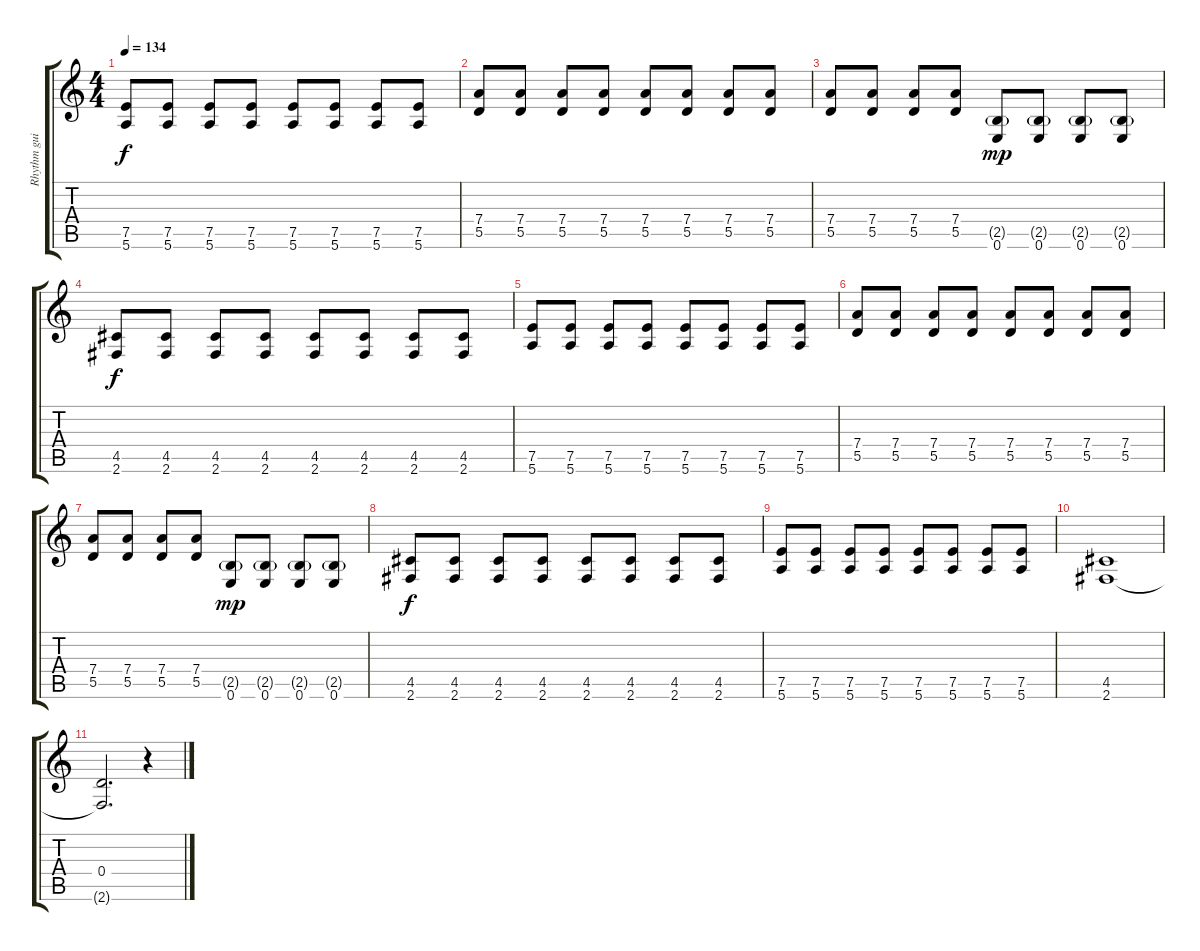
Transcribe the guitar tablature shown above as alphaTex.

\track ("Rhythm guitar" "Rhythm gui") {instrument overdrivenguitar}
\staff {score tabs}
\tuning (E4 B3 G3 D3 A2 E2) {hide}
\ts (4 4)
\tempo 134
\clef g2
\ks c
(7.5 5.6).8{dy f} (7.5 5.6).8 (7.5 5.6).8 (7.5 5.6).8 (7.5 5.6).8 (7.5 5.6).8 (7.5 5.6).8 (7.5 5.6).8 |
(7.4 5.5).8 (7.4 5.5).8 (7.4 5.5).8 (7.4 5.5).8 (7.4 5.5).8 (7.4 5.5).8 (7.4 5.5).8 (7.4 5.5).8 |
(7.4 5.5).8 (7.4 5.5).8 (7.4 5.5).8 (7.4 5.5).8 (2.5{g} 0.6).8{dy mp} (2.5{g} 0.6).8 (2.5{g} 0.6).8 (2.5{g} 0.6).8 |
(4.5 2.6).8{dy f} (4.5 2.6).8 (4.5 2.6).8 (4.5 2.6).8 (4.5 2.6).8 (4.5 2.6).8 (4.5 2.6).8 (4.5 2.6).8 |
(7.5 5.6).8 (7.5 5.6).8 (7.5 5.6).8 (7.5 5.6).8 (7.5 5.6).8 (7.5 5.6).8 (7.5 5.6).8 (7.5 5.6).8 |
(7.4 5.5).8 (7.4 5.5).8 (7.4 5.5).8 (7.4 5.5).8 (7.4 5.5).8 (7.4 5.5).8 (7.4 5.5).8 (7.4 5.5).8 |
(7.4 5.5).8 (7.4 5.5).8 (7.4 5.5).8 (7.4 5.5).8 (2.5{g} 0.6).8{dy mp} (2.5{g} 0.6).8 (2.5{g} 0.6).8 (2.5{g} 0.6).8 |
(4.5 2.6).8{dy f} (4.5 2.6).8 (4.5 2.6).8 (4.5 2.6).8 (4.5 2.6).8 (4.5 2.6).8 (4.5 2.6).8 (4.5 2.6).8 |
(7.5 5.6).8 (7.5 5.6).8 (7.5 5.6).8 (7.5 5.6).8 (7.5 5.6).8 (7.5 5.6).8 (7.5 5.6).8 (7.5 5.6).8 |
(4.5 2.6).1 |
(0.4 2.6{t}).2{d} r.4
